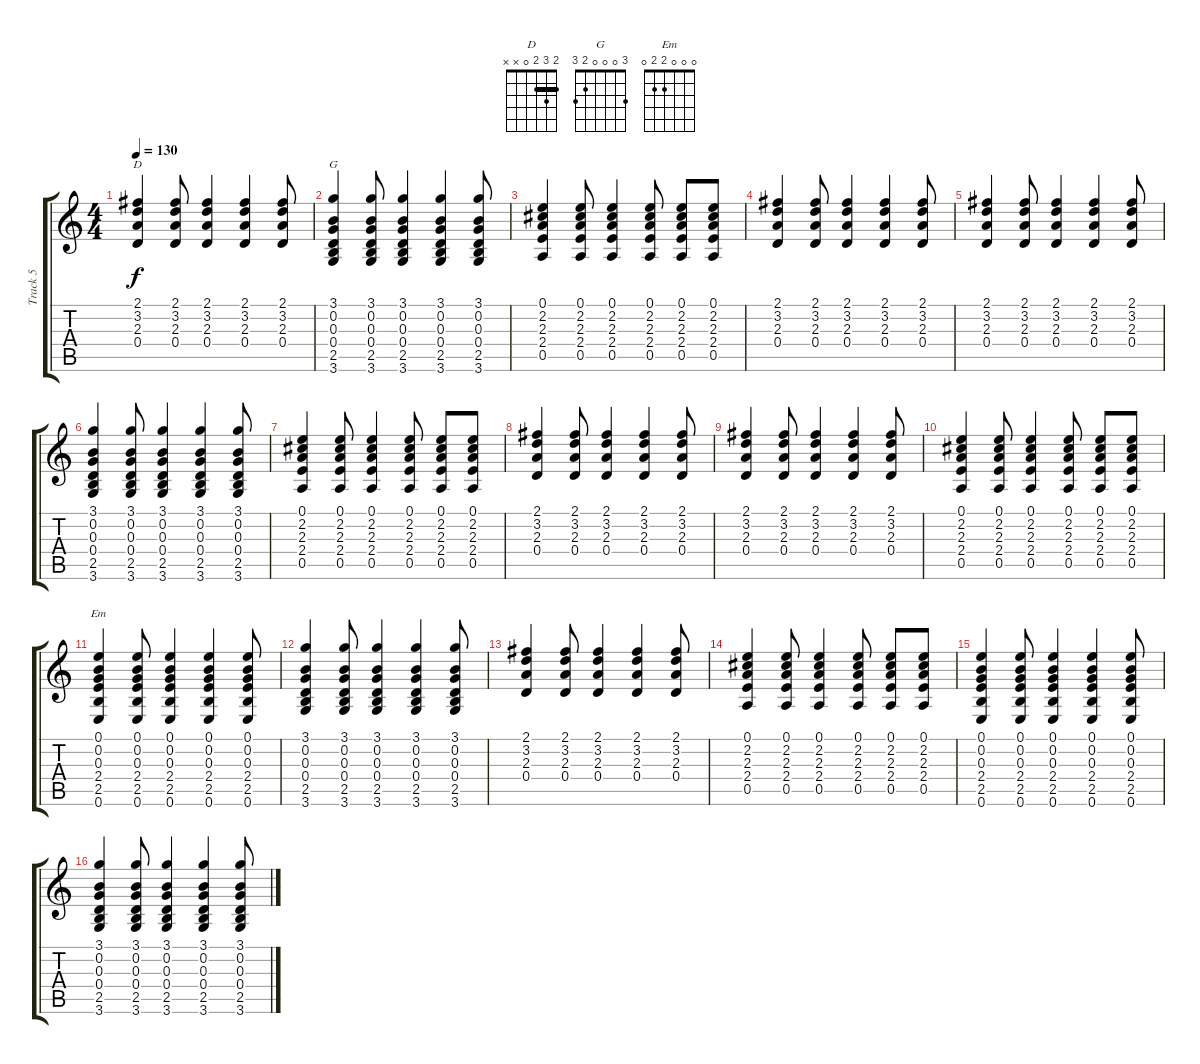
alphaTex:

\track ("Track 5" "Track 5") {instrument acousticguitarsteel}
\staff {score tabs}
\tuning (E4 B3 G3 D3 A2 E2) {hide}
\chord ("D" 2 3 2 0 x x) {barre 2}
\chord ("G" 3 0 0 0 2 3)
\chord ("Em" 0 0 0 2 2 0)
\ts (4 4)
\tempo 130
\clef g2
\ks c
(2.1 3.2 2.3 0.4).4{ch "D" dy f} (2.1 3.2 2.3 0.4).8 (2.1 3.2 2.3 0.4).4 (2.1 3.2 2.3 0.4).4 (2.1 3.2 2.3 0.4).8 |
(3.1 0.2 0.3 0.4 2.5 3.6).4{ch "G"} (3.1 0.2 0.3 0.4 2.5 3.6).8 (3.1 0.2 0.3 0.4 2.5 3.6).4 (3.1 0.2 0.3 0.4 2.5 3.6).4 (3.1 0.2 0.3 0.4 2.5 3.6).8 |
(0.1 2.2 2.3 2.4 0.5).4 (0.1 2.2 2.3 2.4 0.5).8 (0.1 2.2 2.3 2.4 0.5).4 (0.1 2.2 2.3 2.4 0.5).8 (0.1 2.2 2.3 2.4 0.5).8 (0.1 2.2 2.3 2.4 0.5).8 |
(2.1 3.2 2.3 0.4).4 (2.1 3.2 2.3 0.4).8 (2.1 3.2 2.3 0.4).4 (2.1 3.2 2.3 0.4).4 (2.1 3.2 2.3 0.4).8 |
(2.1 3.2 2.3 0.4).4 (2.1 3.2 2.3 0.4).8 (2.1 3.2 2.3 0.4).4 (2.1 3.2 2.3 0.4).4 (2.1 3.2 2.3 0.4).8 |
(3.1 0.2 0.3 0.4 2.5 3.6).4 (3.1 0.2 0.3 0.4 2.5 3.6).8 (3.1 0.2 0.3 0.4 2.5 3.6).4 (3.1 0.2 0.3 0.4 2.5 3.6).4 (3.1 0.2 0.3 0.4 2.5 3.6).8 |
(0.1 2.2 2.3 2.4 0.5).4 (0.1 2.2 2.3 2.4 0.5).8 (0.1 2.2 2.3 2.4 0.5).4 (0.1 2.2 2.3 2.4 0.5).8 (0.1 2.2 2.3 2.4 0.5).8 (0.1 2.2 2.3 2.4 0.5).8 |
(2.1 3.2 2.3 0.4).4 (2.1 3.2 2.3 0.4).8 (2.1 3.2 2.3 0.4).4 (2.1 3.2 2.3 0.4).4 (2.1 3.2 2.3 0.4).8 |
(2.1 3.2 2.3 0.4).4 (2.1 3.2 2.3 0.4).8 (2.1 3.2 2.3 0.4).4 (2.1 3.2 2.3 0.4).4 (2.1 3.2 2.3 0.4).8 |
(0.1 2.2 2.3 2.4 0.5).4 (0.1 2.2 2.3 2.4 0.5).8 (0.1 2.2 2.3 2.4 0.5).4 (0.1 2.2 2.3 2.4 0.5).8 (0.1 2.2 2.3 2.4 0.5).8 (0.1 2.2 2.3 2.4 0.5).8 |
(0.1 0.2 0.3 2.4 2.5 0.6).4{ch "Em"} (0.1 0.2 0.3 2.4 2.5 0.6).8 (0.1 0.2 0.3 2.4 2.5 0.6).4 (0.1 0.2 0.3 2.4 2.5 0.6).4 (0.1 0.2 0.3 2.4 2.5 0.6).8 |
(3.1 0.2 0.3 0.4 2.5 3.6).4 (3.1 0.2 0.3 0.4 2.5 3.6).8 (3.1 0.2 0.3 0.4 2.5 3.6).4 (3.1 0.2 0.3 0.4 2.5 3.6).4 (3.1 0.2 0.3 0.4 2.5 3.6).8 |
(2.1 3.2 2.3 0.4).4 (2.1 3.2 2.3 0.4).8 (2.1 3.2 2.3 0.4).4 (2.1 3.2 2.3 0.4).4 (2.1 3.2 2.3 0.4).8 |
(0.1 2.2 2.3 2.4 0.5).4 (0.1 2.2 2.3 2.4 0.5).8 (0.1 2.2 2.3 2.4 0.5).4 (0.1 2.2 2.3 2.4 0.5).8 (0.1 2.2 2.3 2.4 0.5).8 (0.1 2.2 2.3 2.4 0.5).8 |
(0.1 0.2 0.3 2.4 2.5 0.6).4 (0.1 0.2 0.3 2.4 2.5 0.6).8 (0.1 0.2 0.3 2.4 2.5 0.6).4 (0.1 0.2 0.3 2.4 2.5 0.6).4 (0.1 0.2 0.3 2.4 2.5 0.6).8 |
(3.1 0.2 0.3 0.4 2.5 3.6).4 (3.1 0.2 0.3 0.4 2.5 3.6).8 (3.1 0.2 0.3 0.4 2.5 3.6).4 (3.1 0.2 0.3 0.4 2.5 3.6).4 (3.1 0.2 0.3 0.4 2.5 3.6).8
